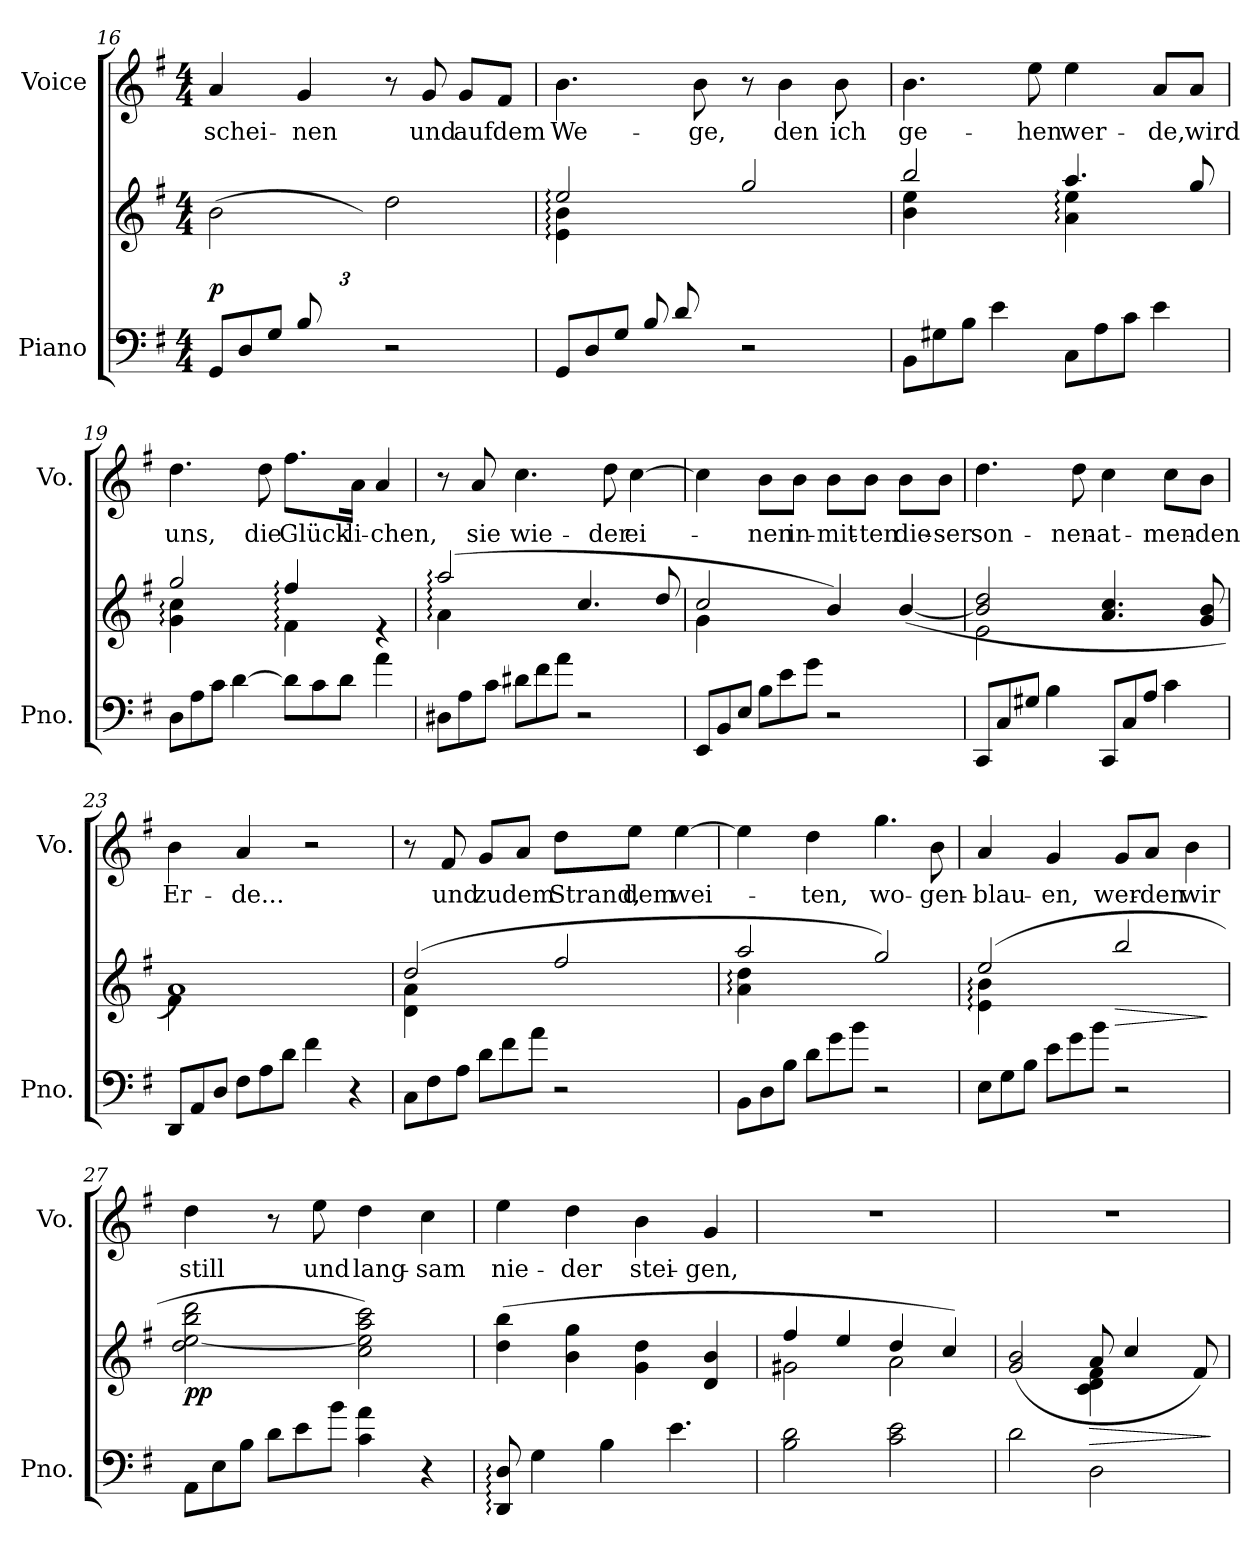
**kern	**kern	**dynam	**kern	**text
*part2	*part2	*part2	*part1	*part1
*staff3	*staff2	*staff2/3	*staff1	*staff1
*I"Piano	*	*	*I"Voice	*
*I'Pno.	*	*	*I'Vo.	*
*clefF4	*clefG2	*	*clefG2	*
*k[f#]	*k[f#]	*	*k[f#]	*
*M4/4	*M4/4	*	*M4/4	*
*Xtuplet	*	*	*	*
=16	=16	=16	=16	=16
*	*^	*	*	*
!	!	!	!LO:DY:b	!	!LO:LY:b
(12GG/L	(2b\	3ryy	p	4a/	schei-
12D/	.	.	.	.	.
12G/J	.	.	.	.	.
!	!	!	!	!	!LO:LY:b
12B/L	.	.	.	4g/	-nen
6ryy	.	12d\	.	.	.
.	.	12g\J)	.	.	.
2r	2dd\	2ryy	.	8r	.
!	!	!	!	!	!LO:LY:b
.	.	.	.	8g/	und
!	!	!	!	!	!LO:LY:b
.	.	.	.	8g/L	auf
!	!	!	!	!	!LO:LY:b
.	.	.	.	8f#/J	dem
!!LO:LB:g=z
=17	=17	=17	=17	=17	=17
*	*	*^	*	*	*
!	!	!	!	!	!	!LO:LY:b
(12GG/L	2ee:/	4e\: 4b\:	12%5ryy	.	4.b\	We-
12D/	.	.	.	.	.	.
12G/J	.	.	.	.	.	.
12B/L	.	2.ryy	.	.	.	.
12d/	.	.	.	.	.	.
!	!	!	!	!	!	!LO:LY:b
.	.	.	.	.	8b\	-ge,
12ryy	.	.	12g\J)	.	.	.
2r	2gg/	.	2ryy	.	8r	.
!	!	!	!	!	!	!LO:LY:b
.	.	.	.	.	4b\	den
!	!	!	!	!	!	!LO:LY:b
.	.	.	.	.	8b\	ich
*	*	*v	*v	*	*	*
=18	=18	=18	=18	=18	=18
!	!	!	!	!	!LO:LY:b
12BB\L	2bb:/	4b\ 4ee\	.	4.b\	ge-
12G#X\	.	.	.	.	.
12B\J	.	.	.	.	.
4e\	.	4ryy	.	.	.
!	!	!	!	!	!LO:LY:b
.	.	.	.	8ee\	-hen
!	!	!	!	!	!LO:LY:b
12C\L	4.aa/	4a\: 4ee\:	.	4ee\	wer-
12A\	.	.	.	.	.
12c\J	.	.	.	.	.
!	!	!	!	!	!LO:LY:b
4e\	.	4ryy	.	8a/L	-de,
!	!	!	!	!	!LO:LY:b
.	8gg/	.	.	8a/J	wird
=19	=19	=19	=19	=19	=19
!	!	!	!	!	!LO:LY:b
12D\L	2gg/	4g\: 4cc\:	.	4.dd\	uns,
12A\	.	.	.	.	.
12c\J	.	.	.	.	.
[4d\	.	4ryy	.	.	.
!	!	!	!	!	!LO:LY:b
.	.	.	.	8dd\	die
!	!	!	!	!	!LO:LY:b
12d\L]	4ff#:/)	4f#:\	.	8.ff#\L	Glück-
12c\	.	.	.	.	.
12d\J	.	.	.	.	.
!	!	!	!	!	!LO:LY:b
.	.	.	.	16a\Jk	-li-
!	!	!	!	!	!LO:LY:b
4a\	4re	4ryy	.	4a/	-chen,
=20	=20	=20	=20	=20	=20
12D#X\L	(2aa:/	4a:\	.	8r	.
12A\	.	.	.	.	.
!	!	!	!	!	!LO:LY:b
.	.	.	.	8a/	sie
12c\J	.	.	.	.	.
!	!	!	!	!	!LO:LY:b
12d#X\L	.	2.ryy	.	4.cc\	wie-
12f#\	.	.	.	.	.
12a\J	.	.	.	.	.
2r	4.cc/	.	.	.	.
!	!	!	!	!	!LO:LY:b
.	.	.	.	8dd\	-der
!	!	!	!	!	!LO:LY:b
.	.	.	.	[4cc\	ei-
.	8dd/	.	.	.	.
!!LO:PB:g=z
=21	=21	=21	=21	=21	=21
12EE/L	2cc:/	4g\	.	4cc\]	.
12BB/	.	.	.	.	.
12E/J	.	.	.	.	.
!	!	!	!	!	!LO:LY:b
12B\L	.	2.ryy	.	8b\L	-nen
12e\	.	.	.	.	.
!	!	!	!	!	!LO:LY:b
.	.	.	.	8b\J	in-
12g\J	.	.	.	.	.
!	!	!	!	!	!LO:LY:b
2r	4b/)	.	.	8b\L	-mit-
!	!	!	!	!	!LO:LY:b
.	.	.	.	8b\J	-ten
!	!	!	!	!	!LO:LY:b
.	([4b/	.	.	8b\L	die-
!	!	!	!	!	!LO:LY:b
.	.	.	.	8b\J	-ser
=22	=22	=22	=22	=22	=22
!	!	!	!	!	!LO:LY:b
12CC/L	2b/] 2dd/	2e\	.	4.dd\	son-
12C/	.	.	.	.	.
12G#X/J	.	.	.	.	.
4B\	.	.	.	.	.
!	!	!	!	!	!LO:LY:b
.	.	.	.	8dd\	-nen-
!	!	!	!	!	!LO:LY:b
12CC/L	4.a/ 4.cc/	2ryy	.	4cc\	-at-
12C/	.	.	.	.	.
12A/J	.	.	.	.	.
!	!	!	!	!	!LO:LY:b
4c\	.	.	.	8cc\L	-men-
!	!	!	!	!	!LO:LY:b
.	8g/ 8b/	.	.	8b\J	-den
=23	=23	=23	=23	=23	=23
!	!	!	!	!	!LO:LY:b
12DD/L	1a)	4f#\	.	4b\	Er-
12AA/	.	.	.	.	.
12D/J	.	.	.	.	.
!	!	!	!	!	!LO:LY:b
12F#\L	.	2.ryy	.	4a/	-de...
12A\	.	.	.	.	.
12d\J	.	.	.	.	.
4f#\	.	.	.	2r	.
4r	.	.	.	.	.
=24	=24	=24	=24	=24	=24
12C\L	(2dd:/	4d\ 4a\	.	8r	.
12F#\	.	.	.	.	.
!	!	!	!	!	!LO:LY:b
.	.	.	.	8f#/	und
12A\J	.	.	.	.	.
!	!	!	!	!	!LO:LY:b
12d\L	.	2.ryy	.	8g/L	zu
12f#\	.	.	.	.	.
!	!	!	!	!	!LO:LY:b
.	.	.	.	8a/J	dem
12a\J	.	.	.	.	.
!	!	!	!	!	!LO:LY:b
2r	2ff#/	.	.	8dd\L	Strand,
!	!	!	!	!	!LO:LY:b
.	.	.	.	8ee\J	dem
!	!	!	!	!	!LO:LY:b
.	.	.	.	[4ee\	wei-
!!LO:LB:g=z
=25	=25	=25	=25	=25	=25
12BB\L	2aa/	4a\: 4dd\:	.	4ee\]	.
12D\	.	.	.	.	.
12B\J	.	.	.	.	.
!	!	!	!	!	!LO:LY:b
12d\L	.	2.ryy	.	4dd\	-ten,
12g\	.	.	.	.	.
12b\J	.	.	.	.	.
!	!	!	!	!	!LO:LY:b
2r	2gg/)	.	.	4.gg\	wo-
!	!	!	!	!	!LO:LY:b
.	.	.	.	8b\	-gen-
=26	=26	=26	=26	=26	=26
!	!	!	!	!	!LO:LY:b
12E\L	(2ee/	4e\: 4b\:	.	4a/	-blau-
12G\	.	.	.	.	.
12B\J	.	.	.	.	.
!	!	!	!	!	!LO:LY:b
12e\L	.	2.ryy	.	4g/	-en,
12g\	.	.	.	.	.
12b\J	.	.	.	.	.
!	!	!	!LO:HP:b	!	!LO:LY:b
2r	2bb/	.	>	8g/L	wer-
!	!	!	!	!	!LO:LY:b
.	.	.	.	8a/J	-den
!	!	!	!	!	!LO:LY:b
.	.	.	.	4b\	wir
*	*v	*v	*	*	*
.	.	]	.	.
=27	=27	=27	=27	=27
!	!	!LO:DY:b	!	!LO:LY:b
12AA\L	2dd\ [2ee\ 2bb\ 2ddd\	pp	4dd\	still
12E\	.	.	.	.
12B\J	.	.	.	.
12d\L	.	.	8r	.
12e\	.	.	.	.
!	!	!	!	!LO:LY:b
.	.	.	8ee\	und
12b\J	.	.	.	.
!	!	!	!	!LO:LY:b
4c\ 4a\	2cc\ 2ee\] 2aa\ 2ccc\)	.	4dd\	lang-
!	!	!	!	!LO:LY:b
4r	.	.	4cc\	-sam
=28	=28	=28	=28	=28
!	!	!	!	!LO:LY:b
8DD/: 8D/:	(4dd\ 4bb\	.	4ee\	nie-
4G\	.	.	.	.
!	!	!	!	!LO:LY:b
.	4b\ 4gg\	.	4dd\	-der
4B\	.	.	.	.
!	!	!	!	!LO:LY:b
.	4g\ 4dd\	.	4b\	stei-
4.e\	.	.	.	.
!	!	!	!	!LO:LY:b
.	4d/ 4b/	.	4g/	-gen,
=29	=29	=29	=29	=29
*	*^	*	*	*
2B\ 2d\	4ff#/	2g#X\	.	1r	.
.	4ee/	.	.	.	.
2c\ 2e\	4dd/	2a\	.	.	.
.	4cc/)	.	.	.	.
!!LO:LB:g=z
=30	=30	=30	=30	=30	=30
2d\	(2g/ 2b/	2ryy	.	1r	.
!	!	!	!LO:HP:b	!	!
2D\	8a/	4c\ 4d\ 4f#\	>	.	.
.	4cc/	.	.	.	.
.	.	4ryy	.	.	.
.	8f#/)	.	.	.	.
*	*v	*v	*	*	*
.	.	]	.	.
=	=	=	=	=
*-	*-	*-	*-	*-
